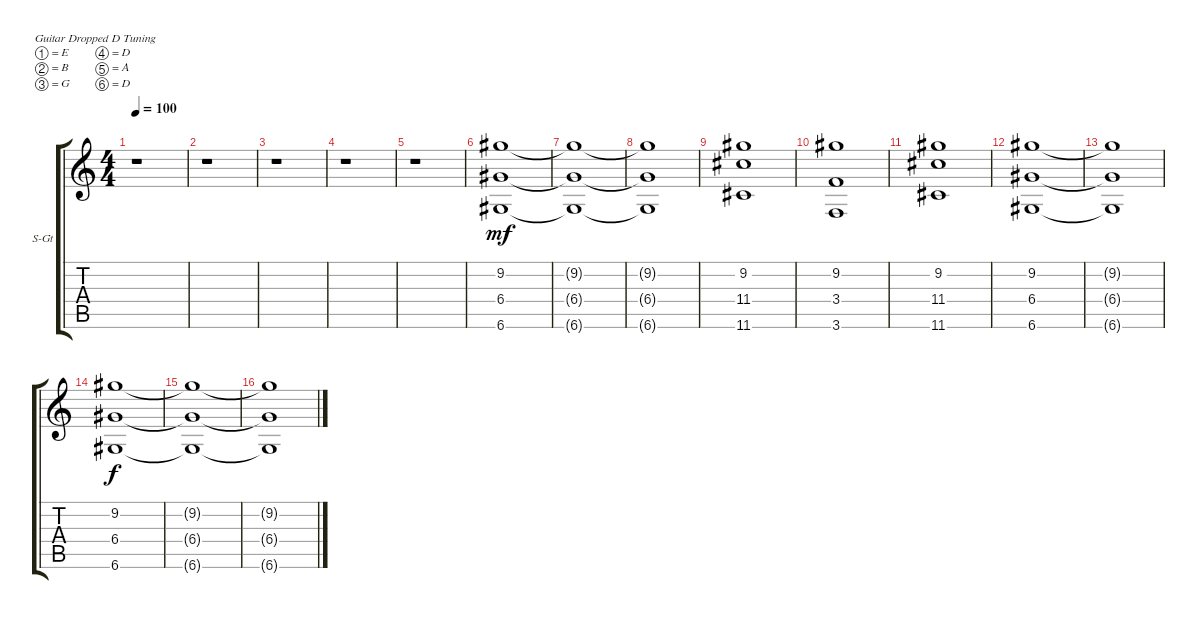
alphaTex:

\bracketExtendMode groupsimilarinstruments
\firstSystemTrackNameOrientation horizontal
\otherSystemsTrackNameOrientation horizontal
\track ("Keyboard (Christian)" "S-Gt") {instrument lead2sawtooth}
\staff {score tabs}
\tuning (E4 B3 G3 D3 A2 D2)
\displaytranspose 12
\ts (4 4)
\tempo 100
\clef g2
\ks c
r.1{dy mp} |
r.1 |
r.1 |
r.1 |
r.1 |
(9.2 6.4 6.6).1{dy mf} |
(9.2{t} 6.4{t} 6.6{t}).1 |
(9.2{t} 6.4{t} 6.6{t}).1 |
(9.2 11.4 11.6).1 |
(9.2 3.4 3.6).1 |
(9.2 11.4 11.6).1 |
(9.2 6.4 6.6).1 |
(9.2{t} 6.4{t} 6.6{t}).1 |
(9.2 6.4 6.6).1{dy f} |
(9.2{t} 6.4{t} 6.6{t}).1 |
(9.2{t} 6.4{t} 6.6{t}).1
